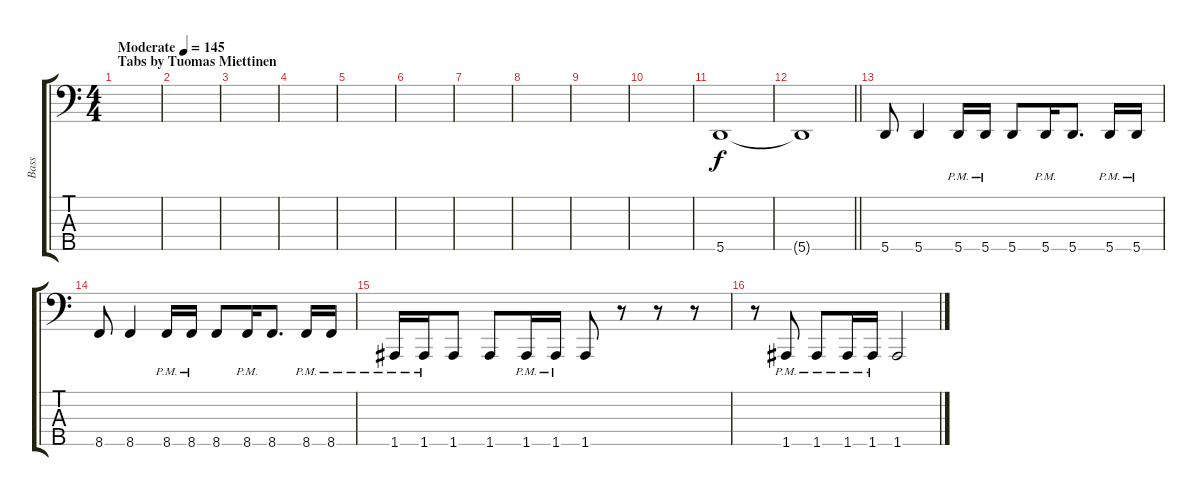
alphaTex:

\track ("Bass" "Bass") {instrument electricbassfinger}
\staff {score tabs}
\tuning (G2 D2 A1 E1 A0) {hide}
\ts (4 4)
\section ("" "Tabs by Tuomas Miettinen")
\tempo (145 "Moderate")
\clef f4
\ks c
|
|
|
|
|
|
|
|
|
|
5.5.1{volume 15} |
\barLineRight lightlight
5.5{t}.1{dy f} |
\section ("" "")
5.5.8 5.5.4 5.5{pm}.16 5.5{pm}.16 5.5.8 5.5{pm}.16 5.5.8{d} 5.5{pm}.16 5.5{pm}.16 |
8.5.8 8.5.4 8.5{pm}.16 8.5{pm}.16 8.5.8 8.5{pm}.16 8.5.8{d} 8.5{pm}.16 8.5{pm}.16 |
1.5{pm}.16 1.5{pm}.16 1.5.8 1.5.8 1.5{pm}.16 1.5{pm}.16 1.5.8 r.8 r.8 r.8 |
r.8 1.5{pm}.8 1.5{pm}.8 1.5{pm}.16 1.5{pm}.16 1.5.2
